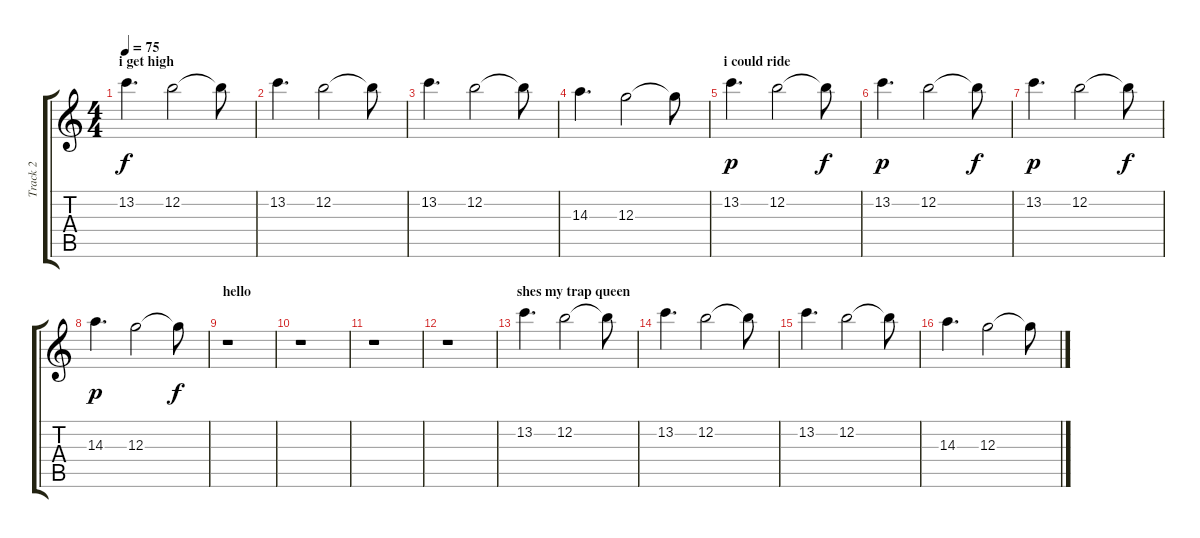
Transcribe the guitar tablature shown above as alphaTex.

\track ("Track 2" "Track 2") {instrument electricguitarjazz}
\staff {score tabs}
\tuning (E4 B3 G3 D3 A2 E2) {hide}
\ts (4 4)
\section ("" "i get high")
\tempo 75
\clef g2
\ks c
13.2.4{d dy f} 12.2.2 12.2{t}.8 |
13.2.4{d} 12.2.2 12.2{t}.8 |
13.2.4{d} 12.2.2 12.2{t}.8 |
14.3.4{d} 12.3.2 12.3{t}.8 |
\section ("" "i could ride")
13.2.4{d dy p} 12.2.2 12.2{t}.8{dy f} |
13.2.4{d dy p} 12.2.2 12.2{t}.8{dy f} |
13.2.4{d dy p} 12.2.2 12.2{t}.8{dy f} |
14.3.4{d dy p} 12.3.2 12.3{t}.8{dy f} |
\section ("" "hello")
r.1 |
r.1 |
r.1 |
r.1 |
\section ("" "shes my trap queen")
13.2.4{d} 12.2.2 12.2{t}.8 |
13.2.4{d} 12.2.2 12.2{t}.8 |
13.2.4{d} 12.2.2 12.2{t}.8 |
14.3.4{d} 12.3.2 12.3{t}.8
